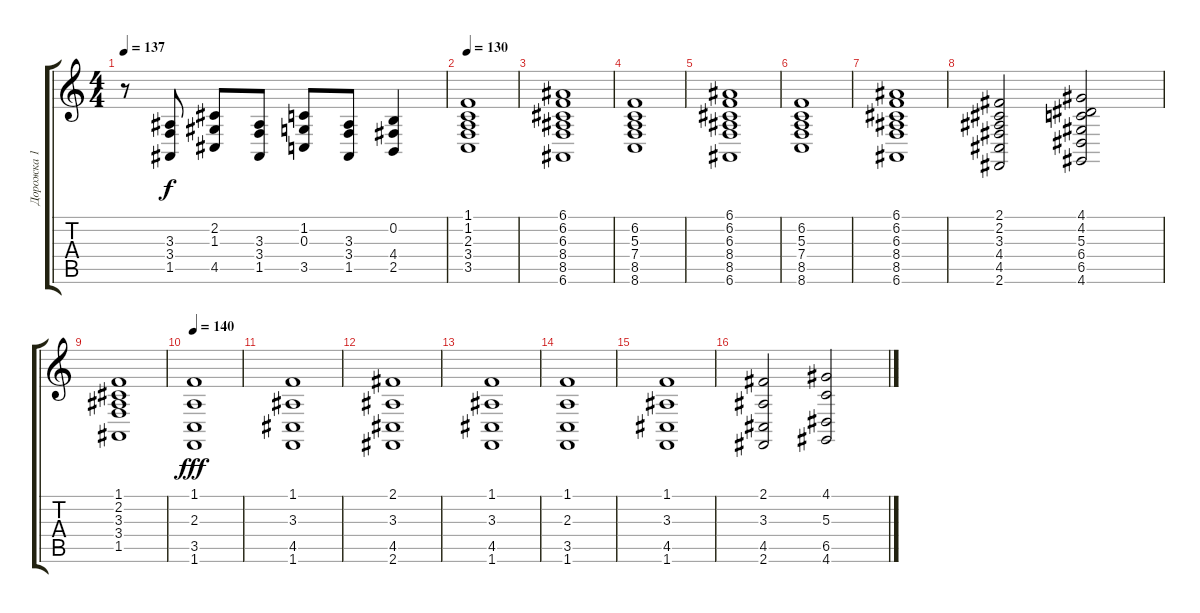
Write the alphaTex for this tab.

\track ("Дорожка 1" "Дорожка 1") {instrument stringensemble1}
\staff {score tabs}
\tuning (E4 B3 G3 D3 A2 E2) {hide}
\ts (4 4)
\tempo 137
\clef g2
\ks c
r.8{dy f} (3.3 3.4 1.5).8 (2.2 1.3 4.5).8 (3.3 3.4 1.5).8 (1.2 0.3 3.5).8 (3.3 3.4 1.5).8 (0.2 4.4 2.5).4 |
\tempo 130
(1.1 1.2 2.3 3.4 3.5).1 |
(6.1 6.2 6.3 8.4 8.5 6.6).1 |
(6.2 5.3 7.4 8.5 8.6).1 |
(6.1 6.2 6.3 8.4 8.5 6.6).1 |
(6.2 5.3 7.4 8.5 8.6).1 |
(6.1 6.2 6.3 8.4 8.5 6.6).1 |
(2.1 2.2 3.3 4.4 4.5 2.6).2 (4.1 4.2 5.3 6.4 6.5 4.6).2 |
(1.1 2.2 3.3 3.4 1.5).1 |
\tempo 140
(1.1 2.3 3.5 1.6).1{dy fff} |
(1.1 3.3 4.5 1.6).1 |
(2.1 3.3 4.5 2.6).1 |
(1.1 3.3 4.5 1.6).1 |
(1.1 2.3 3.5 1.6).1 |
(1.1 3.3 4.5 1.6).1 |
(2.1 3.3 4.5 2.6).2 (4.1 5.3 6.5 4.6).2
